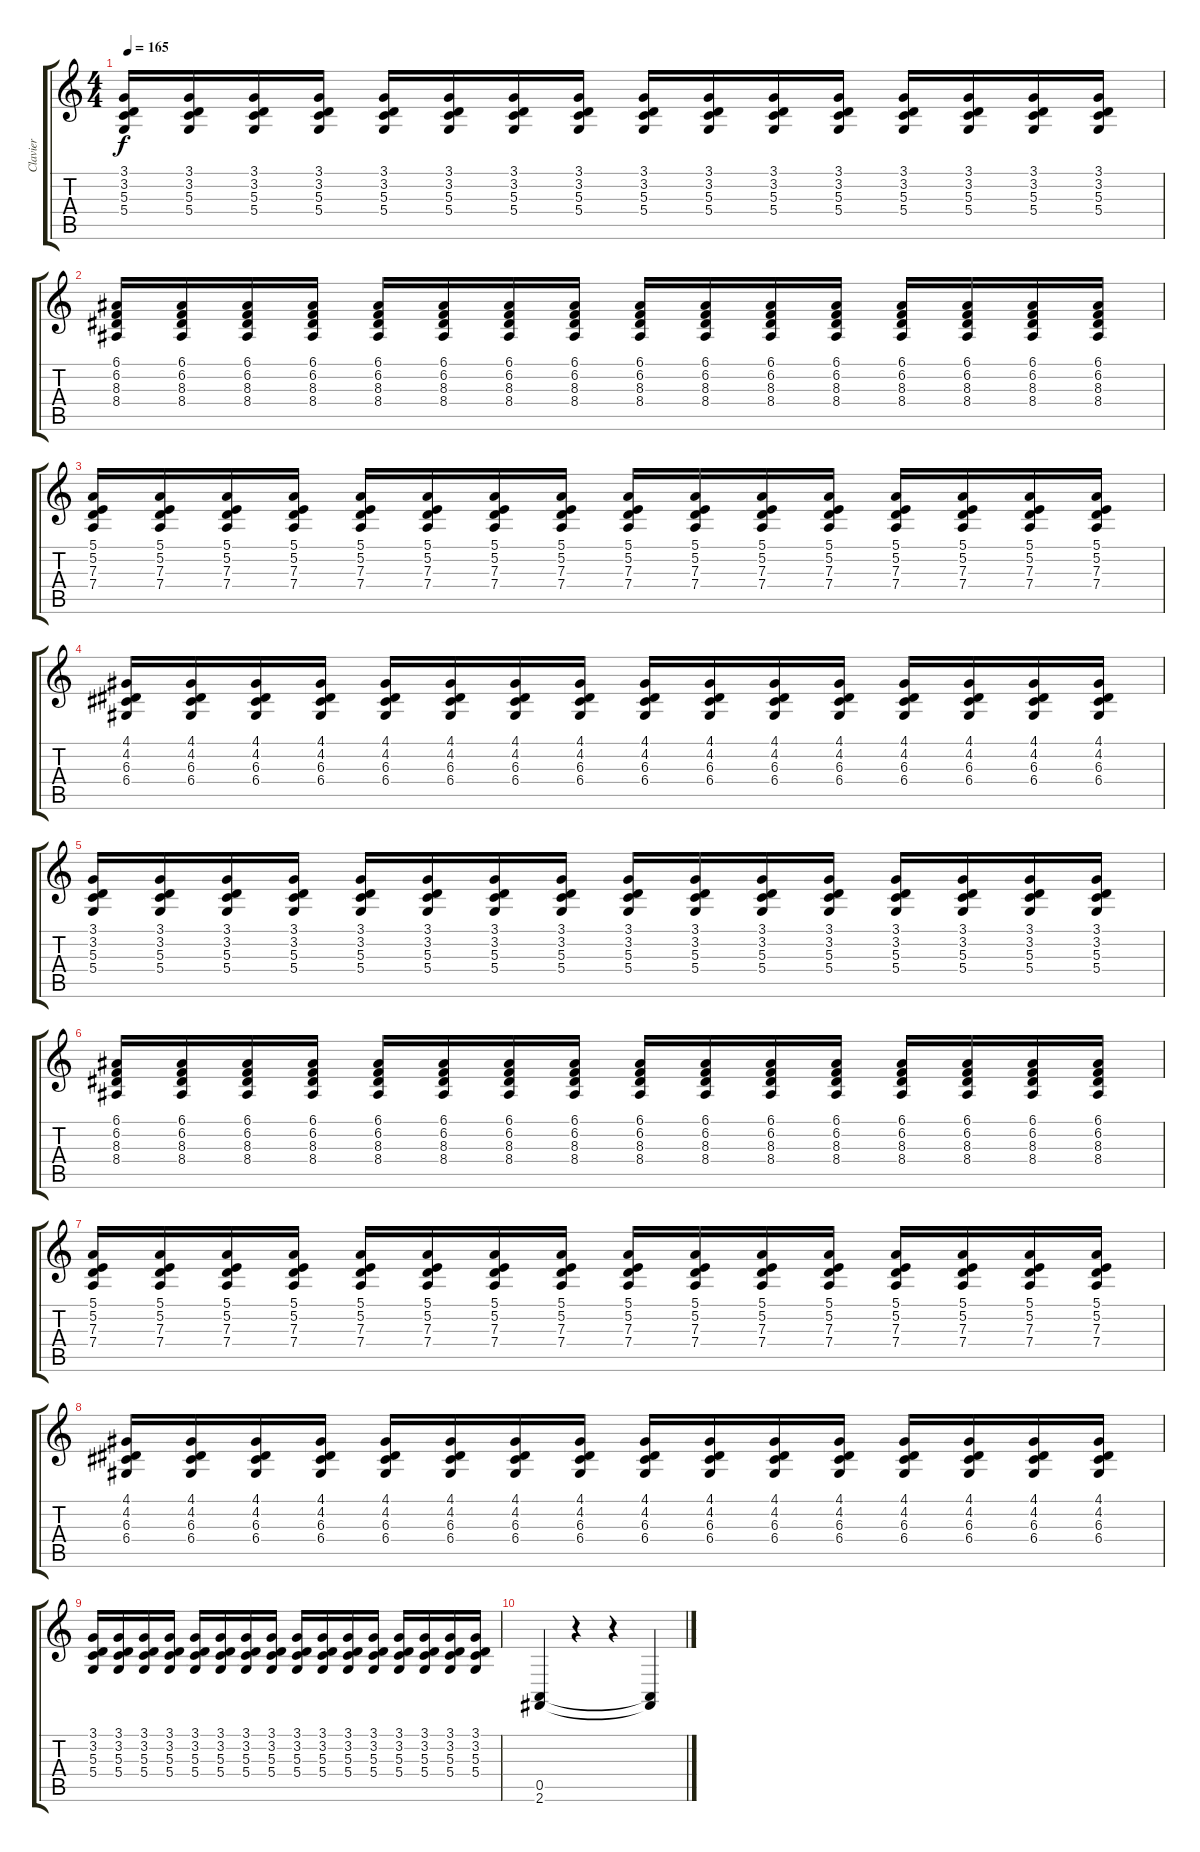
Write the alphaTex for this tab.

\track ("Clavier" "Clavier") {instrument churchorgan}
\staff {score tabs}
\tuning (E4 B3 G3 D3 A2 E2) {hide}
\ts (4 4)
\tempo 165
\clef g2
\ks c
(3.1 3.2 5.3 5.4).16{dy f} (3.1 3.2 5.3 5.4).16 (3.1 3.2 5.3 5.4).16 (3.1 3.2 5.3 5.4).16 (3.1 3.2 5.3 5.4).16 (3.1 3.2 5.3 5.4).16 (3.1 3.2 5.3 5.4).16 (3.1 3.2 5.3 5.4).16 (3.1 3.2 5.3 5.4).16 (3.1 3.2 5.3 5.4).16 (3.1 3.2 5.3 5.4).16 (3.1 3.2 5.3 5.4).16 (3.1 3.2 5.3 5.4).16 (3.1 3.2 5.3 5.4).16 (3.1 3.2 5.3 5.4).16 (3.1 3.2 5.3 5.4).16 |
(6.1 6.2 8.3 8.4).16 (6.1 6.2 8.3 8.4).16 (6.1 6.2 8.3 8.4).16 (6.1 6.2 8.3 8.4).16 (6.1 6.2 8.3 8.4).16 (6.1 6.2 8.3 8.4).16 (6.1 6.2 8.3 8.4).16 (6.1 6.2 8.3 8.4).16 (6.1 6.2 8.3 8.4).16 (6.1 6.2 8.3 8.4).16 (6.1 6.2 8.3 8.4).16 (6.1 6.2 8.3 8.4).16 (6.1 6.2 8.3 8.4).16 (6.1 6.2 8.3 8.4).16 (6.1 6.2 8.3 8.4).16 (6.1 6.2 8.3 8.4).16 |
(5.1 5.2 7.3 7.4).16 (5.1 5.2 7.3 7.4).16 (5.1 5.2 7.3 7.4).16 (5.1 5.2 7.3 7.4).16 (5.1 5.2 7.3 7.4).16 (5.1 5.2 7.3 7.4).16 (5.1 5.2 7.3 7.4).16 (5.1 5.2 7.3 7.4).16 (5.1 5.2 7.3 7.4).16 (5.1 5.2 7.3 7.4).16 (5.1 5.2 7.3 7.4).16 (5.1 5.2 7.3 7.4).16 (5.1 5.2 7.3 7.4).16 (5.1 5.2 7.3 7.4).16 (5.1 5.2 7.3 7.4).16 (5.1 5.2 7.3 7.4).16 |
(4.1 4.2 6.3 6.4).16 (4.1 4.2 6.3 6.4).16 (4.1 4.2 6.3 6.4).16 (4.1 4.2 6.3 6.4).16 (4.1 4.2 6.3 6.4).16 (4.1 4.2 6.3 6.4).16 (4.1 4.2 6.3 6.4).16 (4.1 4.2 6.3 6.4).16 (4.1 4.2 6.3 6.4).16 (4.1 4.2 6.3 6.4).16 (4.1 4.2 6.3 6.4).16 (4.1 4.2 6.3 6.4).16 (4.1 4.2 6.3 6.4).16 (4.1 4.2 6.3 6.4).16 (4.1 4.2 6.3 6.4).16 (4.1 4.2 6.3 6.4).16 |
(3.1 3.2 5.3 5.4).16 (3.1 3.2 5.3 5.4).16 (3.1 3.2 5.3 5.4).16 (3.1 3.2 5.3 5.4).16 (3.1 3.2 5.3 5.4).16 (3.1 3.2 5.3 5.4).16 (3.1 3.2 5.3 5.4).16 (3.1 3.2 5.3 5.4).16 (3.1 3.2 5.3 5.4).16 (3.1 3.2 5.3 5.4).16 (3.1 3.2 5.3 5.4).16 (3.1 3.2 5.3 5.4).16 (3.1 3.2 5.3 5.4).16 (3.1 3.2 5.3 5.4).16 (3.1 3.2 5.3 5.4).16 (3.1 3.2 5.3 5.4).16 |
(6.1 6.2 8.3 8.4).16 (6.1 6.2 8.3 8.4).16 (6.1 6.2 8.3 8.4).16 (6.1 6.2 8.3 8.4).16 (6.1 6.2 8.3 8.4).16 (6.1 6.2 8.3 8.4).16 (6.1 6.2 8.3 8.4).16 (6.1 6.2 8.3 8.4).16 (6.1 6.2 8.3 8.4).16 (6.1 6.2 8.3 8.4).16 (6.1 6.2 8.3 8.4).16 (6.1 6.2 8.3 8.4).16 (6.1 6.2 8.3 8.4).16 (6.1 6.2 8.3 8.4).16 (6.1 6.2 8.3 8.4).16 (6.1 6.2 8.3 8.4).16 |
(5.1 5.2 7.3 7.4).16 (5.1 5.2 7.3 7.4).16 (5.1 5.2 7.3 7.4).16 (5.1 5.2 7.3 7.4).16 (5.1 5.2 7.3 7.4).16 (5.1 5.2 7.3 7.4).16 (5.1 5.2 7.3 7.4).16 (5.1 5.2 7.3 7.4).16 (5.1 5.2 7.3 7.4).16 (5.1 5.2 7.3 7.4).16 (5.1 5.2 7.3 7.4).16 (5.1 5.2 7.3 7.4).16 (5.1 5.2 7.3 7.4).16 (5.1 5.2 7.3 7.4).16 (5.1 5.2 7.3 7.4).16 (5.1 5.2 7.3 7.4).16 |
(4.1 4.2 6.3 6.4).16 (4.1 4.2 6.3 6.4).16 (4.1 4.2 6.3 6.4).16 (4.1 4.2 6.3 6.4).16 (4.1 4.2 6.3 6.4).16 (4.1 4.2 6.3 6.4).16 (4.1 4.2 6.3 6.4).16 (4.1 4.2 6.3 6.4).16 (4.1 4.2 6.3 6.4).16 (4.1 4.2 6.3 6.4).16 (4.1 4.2 6.3 6.4).16 (4.1 4.2 6.3 6.4).16 (4.1 4.2 6.3 6.4).16 (4.1 4.2 6.3 6.4).16 (4.1 4.2 6.3 6.4).16 (4.1 4.2 6.3 6.4).16 |
(3.1 3.2 5.3 5.4).16 (3.1 3.2 5.3 5.4).16 (3.1 3.2 5.3 5.4).16 (3.1 3.2 5.3 5.4).16 (3.1 3.2 5.3 5.4).16 (3.1 3.2 5.3 5.4).16 (3.1 3.2 5.3 5.4).16 (3.1 3.2 5.3 5.4).16 (3.1 3.2 5.3 5.4).16 (3.1 3.2 5.3 5.4).16 (3.1 3.2 5.3 5.4).16 (3.1 3.2 5.3 5.4).16 (3.1 3.2 5.3 5.4).16 (3.1 3.2 5.3 5.4).16 (3.1 3.2 5.3 5.4).16 (3.1 3.2 5.3 5.4).16 |
(0.5 2.6).4 r.4 r.4 (0.5{t} 2.6{t}).4
